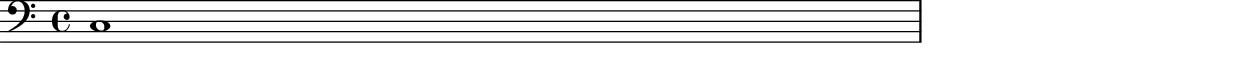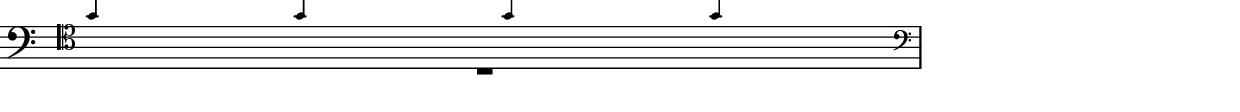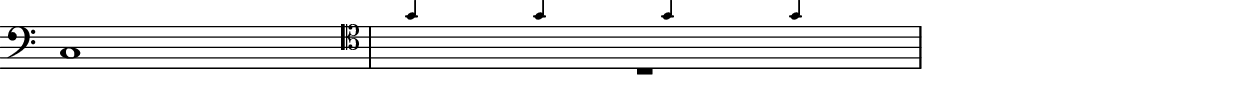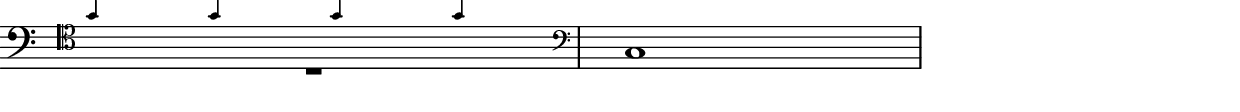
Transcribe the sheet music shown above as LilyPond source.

%% Generated by lilypond-book
%% Options: [exampleindent=10.16\mm,indent=0\mm,line-width=160\mm]
\include "lilypond-book-preamble.ly"


% ****************************************************************
% Start cut-&-pastable-section
% ****************************************************************

#(ly:set-option 'eps-box-padding 3.000000)



\paper {
  indent = 0\mm
  line-width = 160\mm
  % offset the left padding, also add 1mm as lilypond creates cropped
  % images with a little space on the right
  line-width = #(- line-width (* mm  3.000000) (* mm 1))
}

\layout {
  
}




% ****************************************************************
% ly snippet:
% ****************************************************************
\sourcefilename "/lilypond-2.23.82/input/regression/cue-clef-new-line.ly"
\sourcefileline 0
\version "2.21.0"

\header {
  texidoc = "Clefs for cue notes and line breaks.  If the cue notes start in a
new line, the cue clef should not be printed at the end of the previous line.
Similarly, an end clef for cue notes ending at a line break should only be
printed at the end of the line.

Cue notes going over a line break should print the standard clef on the new
line plus an additional cue clef after the time/@/key signature."
}

vI = \relative { \clef "treble" \repeat unfold 40 g'4 }
\addQuote vIQuote { \vI }

Solo = \relative {
  \clef "bass"
  c1 | \break
  \cueDuringWithClef "vIQuote" #UP "tenor" { R1 } | \break
  c1 |
  \cueDuringWithClef "vIQuote" #UP "tenor" { R1 | \break
    R1 } |
  c1
}

\score {
  <<
    \new Staff \new Voice \Solo
  >>
}



% ****************************************************************
% end ly snippet
% ****************************************************************
